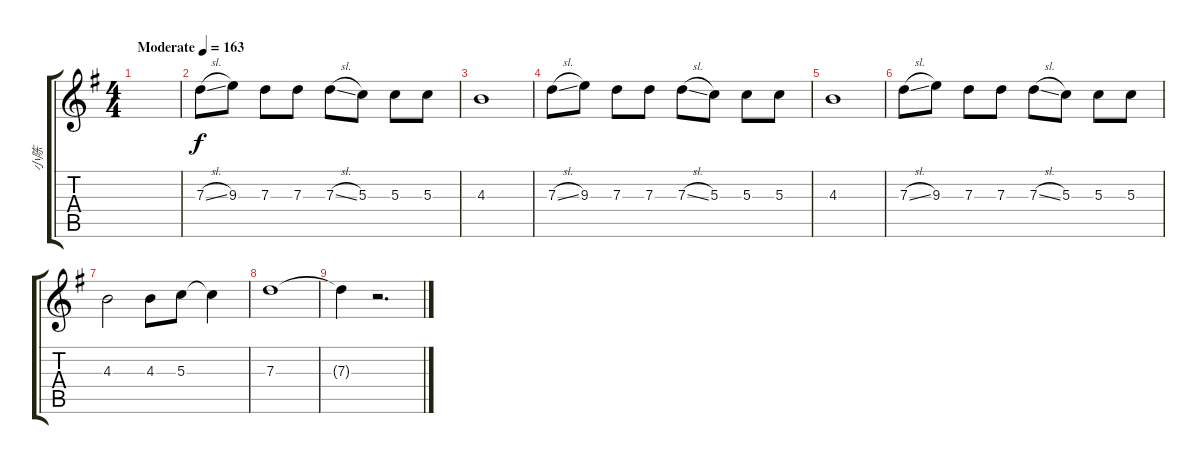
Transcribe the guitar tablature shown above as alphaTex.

\track ("小陈" "小陈") {instrument overdrivenguitar}
\staff {score tabs}
\tuning (E4 B3 G3 D3 A2 E2) {hide}
\ts (4 4)
\tempo (163 "Moderate")
\clef g2
\ks g
|
7.3{sl}.8 9.3.8 7.3.8 7.3.8 7.3{sl}.8 5.3.8 5.3.8 5.3.8 |
4.3.1 |
7.3{sl}.8 9.3.8 7.3.8 7.3.8 7.3{sl}.8 5.3.8 5.3.8 5.3.8 |
4.3.1 |
7.3{sl}.8 9.3.8 7.3.8 7.3.8 7.3{sl}.8 5.3.8 5.3.8 5.3.8 |
4.3.2 4.3.8 5.3.8 5.3{t}.4 |
7.3.1 |
7.3{t}.4 r.2{d}
